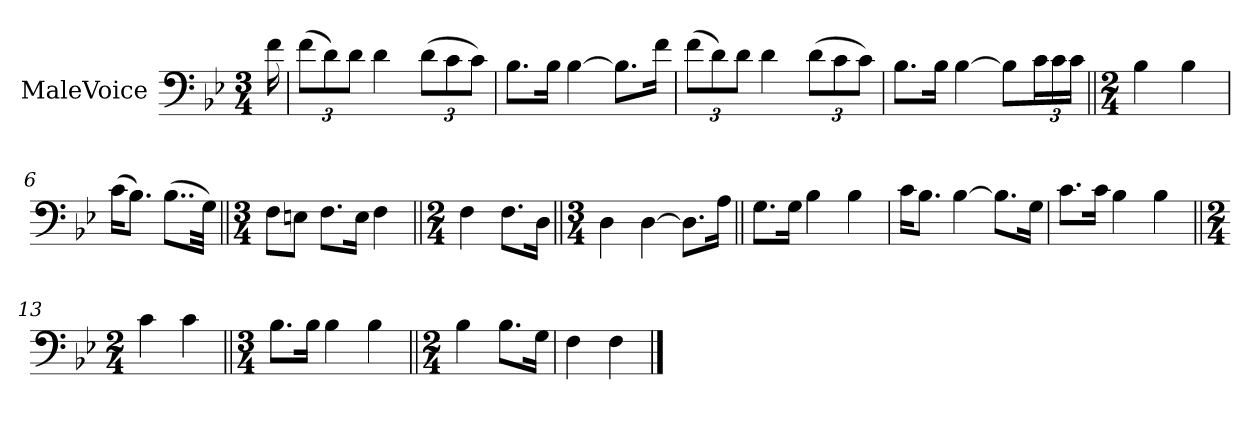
**kern
*part1
*staff1
*I"MaleVoice
*clefF4
*k[b-e-]
*M3/4
*MM92
=
16f
=1
(12f\L
12d\)
12d\J
4d
(12d\L
12c\
12c\J)
=2
8.B-\L
16B-\Jk
[4B-
8.B-\L]
16f\Jk
=3
(12f\L
12d\)
12d\J
4d
(12d\L
12c\
12c\J)
=4
8.B-\L
16B-\Jk
[4B-
8B-\L]
24c\L
24c\
24c\JJ
=5||
*M2/4
4B-
4B-
=6
(16c\KL
8.B-\J)
(8..B-\L
32G\Jkk)
=7||
*M3/4
8F\L
8En\J
8.F\L
16E\Jk
4F
=8||
*M2/4
4F
8.F\L
16D\Jk
=9||
*M3/4
4D
[4D
8.D\L]
16A\Jk
=10||
8.G\L
16G\Jk
4B-
4B-
=11
16c\KL
8.B-\J
[4B-
8.B-\L]
16G\Jk
=12
8.c\L
16c\Jk
4B-
4B-
=13||
*M2/4
4c
4c
=14||
*M3/4
8.B-\L
16B-\Jk
4B-
4B-
=15||
*M2/4
4B-
8.B-\L
16G\Jk
=16
4F
4F
==
*-
